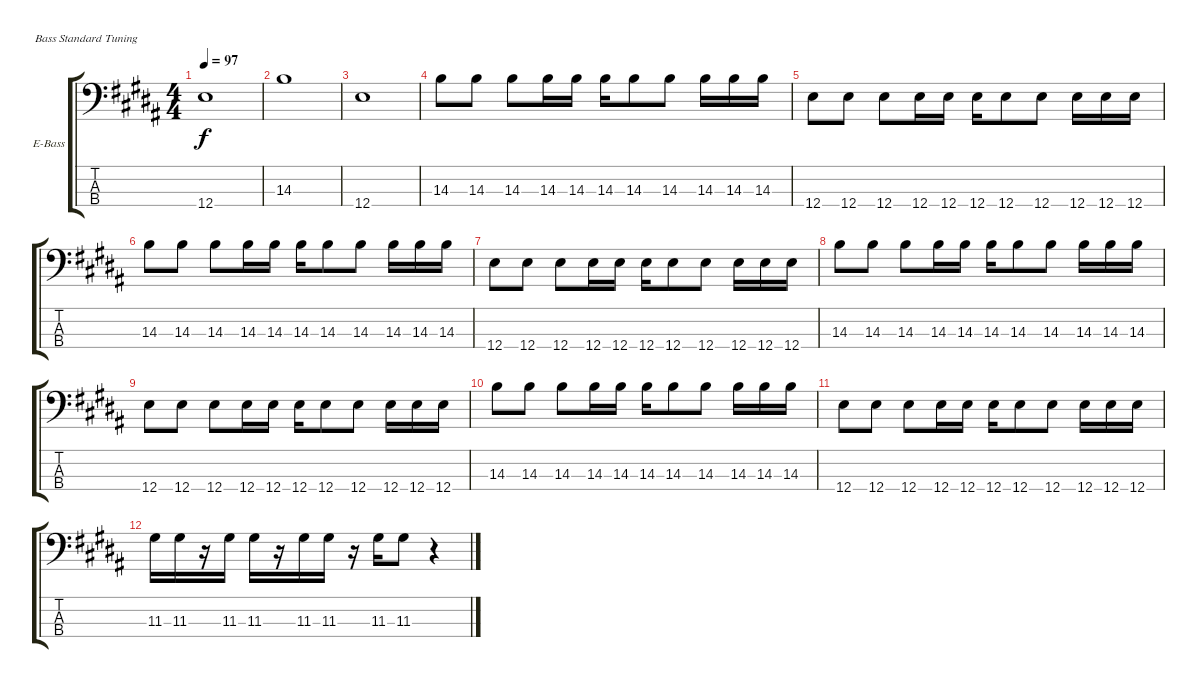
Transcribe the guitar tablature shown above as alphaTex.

\bracketExtendMode groupsimilarinstruments
\firstSystemTrackNameOrientation horizontal
\otherSystemsTrackNameOrientation horizontal
\track ("Nikolai Fraiture" "E-Bass") {instrument electricbasspick}
\staff {score tabs}
\tuning (G2 D2 A1 E1)
\ts (4 4)
\tempo 97
\clef f4
\ks b
12.4.1{dy f} |
14.3.1 |
12.4.1 |
14.3.8 14.3.8 14.3.8 14.3.16 14.3.16 14.3.16 14.3.8 14.3.8 14.3.16 14.3.16 14.3.16 |
12.4.8 12.4.8 12.4.8 12.4.16 12.4.16 12.4.16 12.4.8 12.4.8 12.4.16 12.4.16 12.4.16 |
14.3.8 14.3.8 14.3.8 14.3.16 14.3.16 14.3.16 14.3.8 14.3.8 14.3.16 14.3.16 14.3.16 |
12.4.8 12.4.8 12.4.8 12.4.16 12.4.16 12.4.16 12.4.8 12.4.8 12.4.16 12.4.16 12.4.16 |
14.3.8 14.3.8 14.3.8 14.3.16 14.3.16 14.3.16 14.3.8 14.3.8 14.3.16 14.3.16 14.3.16 |
12.4.8 12.4.8 12.4.8 12.4.16 12.4.16 12.4.16 12.4.8 12.4.8 12.4.16 12.4.16 12.4.16 |
14.3.8 14.3.8 14.3.8 14.3.16 14.3.16 14.3.16 14.3.8 14.3.8 14.3.16 14.3.16 14.3.16 |
12.4.8 12.4.8 12.4.8 12.4.16 12.4.16 12.4.16 12.4.8 12.4.8 12.4.16 12.4.16 12.4.16 |
11.3.16 11.3.16 r.16 11.3.16 11.3.16 r.16 11.3.16 11.3.16 r.16 11.3.16 11.3.8 r.4
